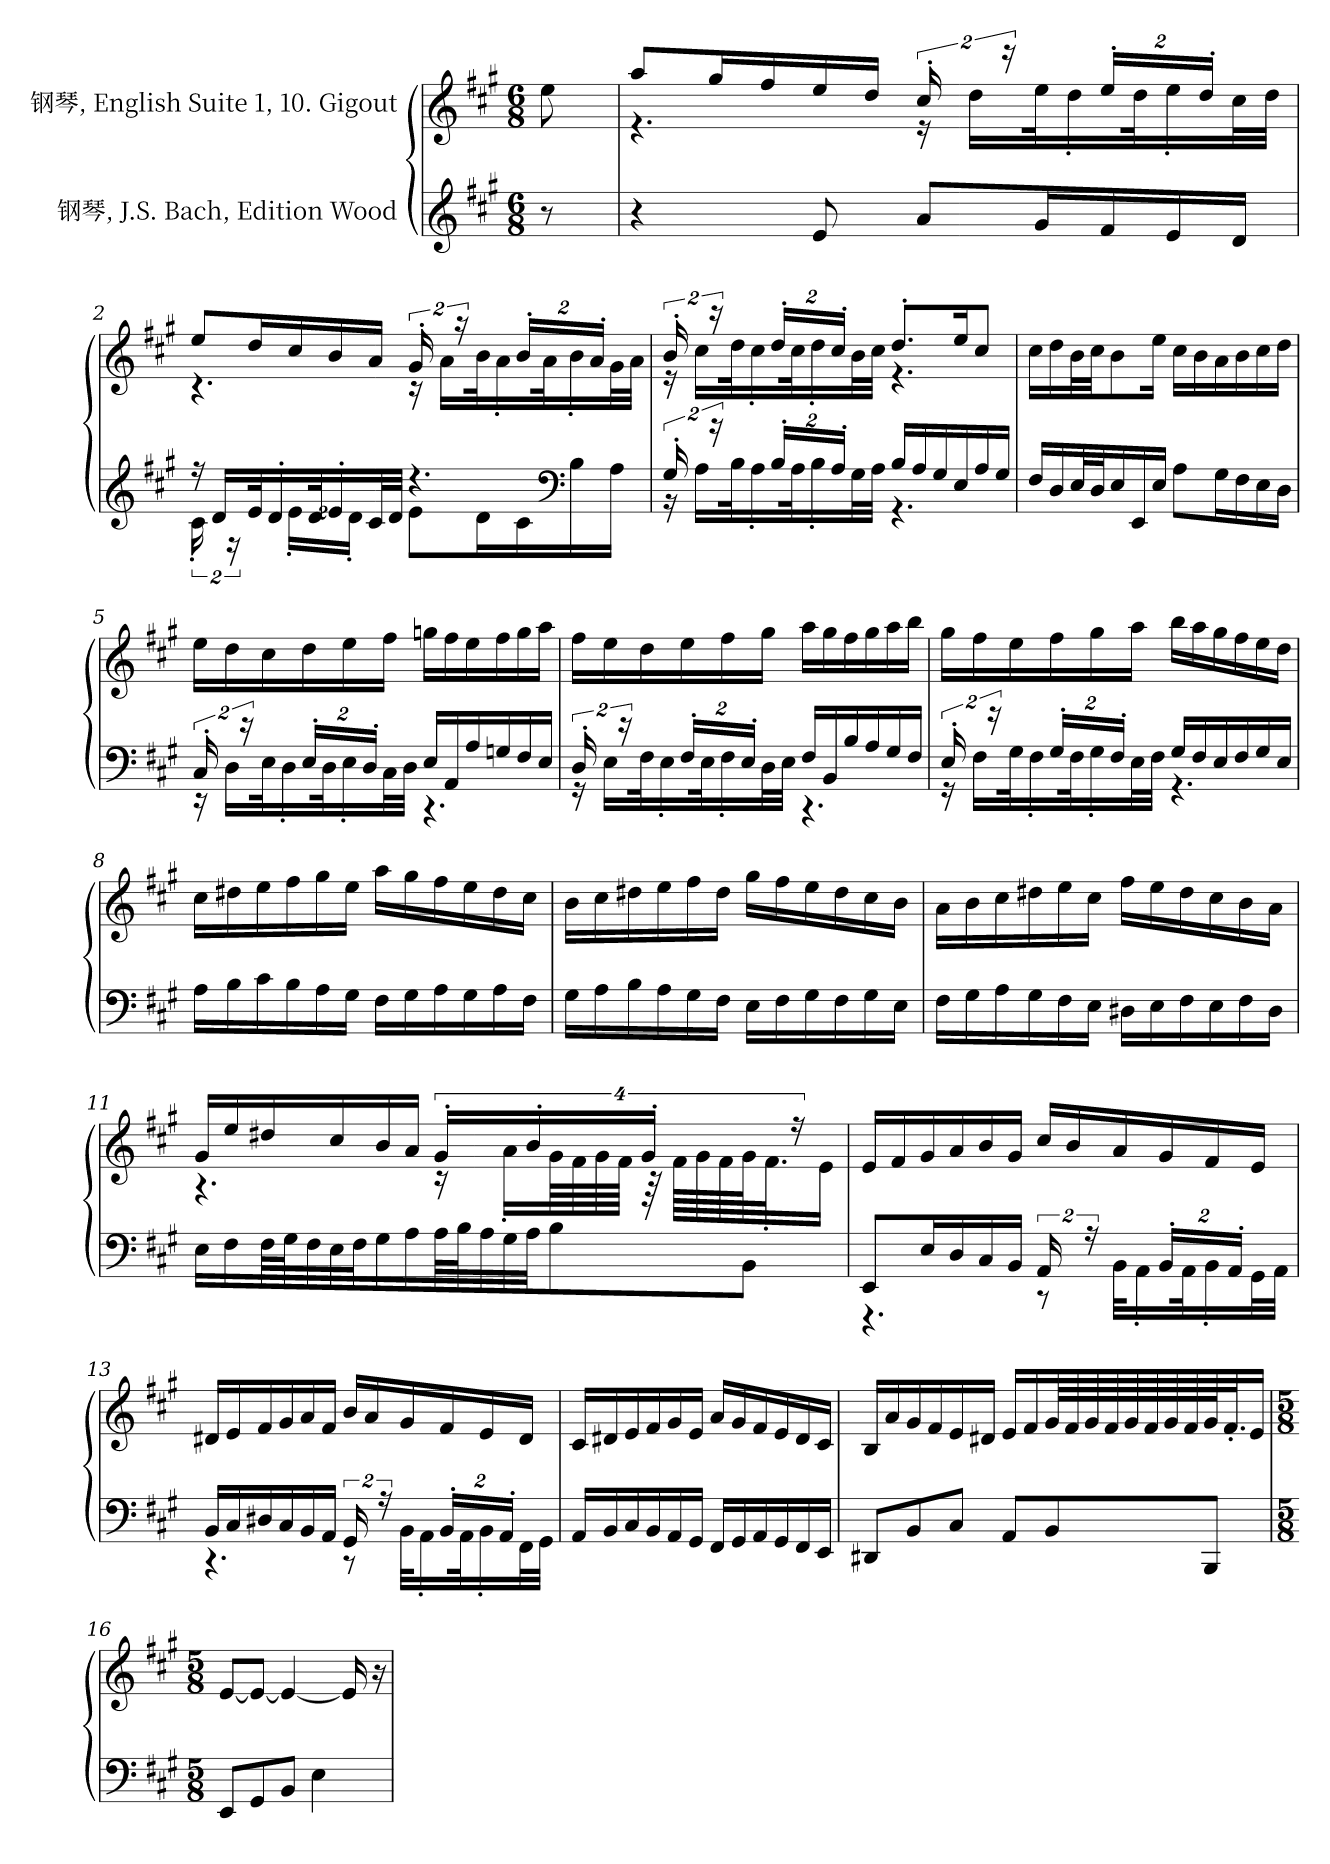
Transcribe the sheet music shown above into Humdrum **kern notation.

**kern	**kern
*part2	*part1
*staff2	*staff1
*I"钢琴, J.S. Bach, Edition Wood	*I"钢琴, English Suite 1, 10. Gigout
*clefG2	*clefG2
*k[f#c#g#]	*k[f#c#g#]
*M6/8	*M6/8
*MM99	*MM99
=	=
8r	8ee\
=1	=1
*	*^
4r	8aa/L	4.r
.	16gg#/L	.
.	16ff#/	.
8e/	16ee/	.
.	16dd/JJ	.
8a/L	32%3cc#'/	16r
.	.	16dd\LL
.	32%3r	.
16g#/L	.	32ee\K
.	.	16dd'\
16f#/	32%3ee'/L	.
.	.	32dd\K
16e/	.	16ee'\
.	32%3dd'/J	.
16d/JJ	.	32cc#\L
.	.	32dd\JJJ
!!LO:LB:g=z	!!
=2	=2	=2
*^	*	*
16r	32%3c#'\	8ee/L	4.r
16d/LL	.	.	.
.	32%3r	.	.
32e/K	.	16dd/L	.
16d'/	.	.	.
.	32%3e'\L	16cc#/	.
32d/K	.	.	.
16e'/	.	16b/	.
.	32%3d'\J	.	.
32c#/L	.	16a/JJ	.
32d/JJJ	.	.	.
4.r	8e\L	32%3g#'/	16r
.	.	.	16a\LL
.	.	32%3r	.
.	16d\L	.	32b\K
.	.	.	16a'\
.	16c#\	32%3b'/L	.
.	.	.	32a\K
*clefF4	*	*	*
.	16B\	.	16b'\
.	.	32%3a'/J	.
.	16A\JJ	.	32g#\L
.	.	.	32a\JJJ
=3	=3	=3	=3
32%3G#'/	16r	32%3b'/	16r
.	16A\LL	.	16cc#\LL
32%3r	.	32%3r	.
.	32B\K	.	32dd\K
.	16A'\	.	16cc#'\
32%3B'/L	.	32%3dd'/L	.
.	32A\K	.	32cc#\K
.	16B'\	.	16dd'\
32%3A'/J	.	32%3cc#'/J	.
.	32G#\L	.	32b\L
.	32A\JJJ	.	32cc#\JJJ
16B/LL	4.r	8.dd'/L	4.r
16A/	.	.	.
16G#/	.	.	.
16E/	.	16ee/K	.
16A/	.	8cc#/J	.
16G#/JJ	.	.	.
*v	*v	*	*
*	*v	*v
!!LO:LB:g=z
=4	=4
16F#/LL	16cc#\LL
16D/	16dd\
32E/L	32b\L
32D/J	32cc#\JJ
16E/	8b\
16EE/	.
16E/JJ	16ee\Jk
8A\L	16cc#\LL
.	16b\
16G#\L	16a\
16F#\	16b\
16E\	16cc#\
16D\JJ	16dd\JJ
=5	=5
*^	*
32%3C#'/	16r	16ee\LL
.	16D\LL	16dd\
32%3r	.	.
.	32E\K	16cc#\
.	16D'\	.
32%3E'/L	.	16dd\
.	32D\K	.
.	16E'\	16ee\
32%3D'/J	.	.
.	32C#\L	16ff#\JJ
.	32D\JJJ	.
16E/LL	4.r	16ggn\LL
16AA/	.	16ff#\
16A/	.	16ee\
16Gn/	.	16ff#\
16F#/	.	16gg\
16E/JJ	.	16aa\JJ
!!LO:LB:g=z
=6	=6	=6
32%3D'/	16r	16ff#\LL
.	16E\LL	16ee\
32%3r	.	.
.	32F#\K	16dd\
.	16E'\	.
32%3F#'/L	.	16ee\
.	32E\K	.
.	16F#'\	16ff#\
32%3E'/J	.	.
.	32D\L	16gg#\JJ
.	32E\JJJ	.
16F#/LL	4.r	16aa\LL
16BB/	.	16gg#\
16B/	.	16ff#\
16A/	.	16gg#\
16G#/	.	16aa\
16F#/JJ	.	16bb\JJ
=7	=7	=7
32%3E'/	16r	16gg#\LL
.	16F#\LL	16ff#\
32%3r	.	.
.	32G#\K	16ee\
.	16F#'\	.
32%3G#'/L	.	16ff#\
.	32F#\K	.
.	16G#'\	16gg#\
32%3F#'/J	.	.
.	32E\L	16aa\JJ
.	32F#\JJJ	.
16G#/LL	4.r	16bb\LL
16F#/	.	16aa\
16E/	.	16gg#\
16F#/	.	16ff#\
16G#/	.	16ee\
16E/JJ	.	16dd\JJ
*v	*v	*
!!LO:LB:g=z
=8	=8
16A\LL	16cc#\LL
16B\	16dd#X\
16c#\	16ee\
16B\	16ff#\
16A\	16gg#\
16G#\JJ	16ee\JJ
16F#\LL	16aa\LL
16G#\	16gg#\
16A\	16ff#\
16G#\	16ee\
16A\	16dd#\
16F#\JJ	16cc#\JJ
=9	=9
16G#\LL	16b\LL
16A\	16cc#\
16B\	16dd#X\
16A\	16ee\
16G#\	16ff#\
16F#\JJ	16dd#\JJ
16E\LL	16gg#\LL
16F#\	16ff#\
16G#\	16ee\
16F#\	16dd#\
16G#\	16cc#\
16E\JJ	16b\JJ
=10	=10
16F#\LL	16a\LL
16G#\	16b\
16A\	16cc#\
16G#\	16dd#X\
16F#\	16ee\
16E\JJ	16cc#\JJ
16D#X\LL	16ff#\LL
16E\	16ee\
16F#\	16dd#\
16E\	16cc#\
16F#\	16b\
16D#\JJ	16a\JJ
!!LO:LB:g=z
=11	=11
*	*^
16E\LL	16g#/LL	4.r
16F#\	16ee/	.
64F#\LL	16dd#X/	.
64G#\J	.	.
32F#\	.	.
32E\	16cc#/	.
32F#\J	.	.
16G#\	16b/	.
16A\	16a/JJ	.
64A\LL	32%3g#'/L	16r
64B\J	.	.
32A\	.	.
32G#\	.	16a'\LL
32A\JJ	32%3b'/	.
8B\	.	64g#\LL
.	.	64f#\
.	.	64g#\
.	.	64f#\JJJJ
.	32%3g#'/J	64r
.	.	64f#\LLLL
.	.	64g#\
.	.	64f#\
8BB\J	.	64g#\J
.	.	32.f#'\J
.	32%3r	.
.	.	16e\JJ
*	*v	*v
=12	=12
*^	*
8EE/L	4.r	16e/LL
.	.	16f#/
16E/L	.	16g#/
16D/	.	16a/
16C#/	.	16b/
16BB/JJ	.	16g#/JJ
32%3AA/	8r	16cc#/LL
.	.	16b/
32%3r	.	.
.	32BB\KLL	16a/
.	16AA'\	.
32%3BB'/L	.	16g#/
.	32AA\K	.
.	16BB'\	16f#/
32%3AA'/J	.	.
.	32GG#\L	16e/JJ
.	32AA\JJJ	.
!!LO:PB:g=z
=13	=13	=13
16BB/LL	4.r	16d#X/LL
16C#/	.	16e/
16D#X/	.	16f#/
16C#/	.	16g#/
16BB/	.	16a/
16AA/JJ	.	16f#/JJ
32%3GG#/	8r	16b/LL
.	.	16a/
32%3r	.	.
.	32BB\KLL	16g#/
.	16AA'\	.
32%3BB'/L	.	16f#/
.	32AA\K	.
.	16BB'\	16e/
32%3AA'/J	.	.
.	32FF#\L	16d#/JJ
.	32GG#\JJJ	.
*v	*v	*
=14	=14
16AA/LL	16c#/LL
16BB/	16d#X/
16C#/	16e/
16BB/	16f#/
16AA/	16g#/
16GG#/JJ	16e/JJ
16FF#/LL	16a/LL
16GG#/	16g#/
16AA/	16f#/
16GG#/	16e/
16FF#/	16d#/
16EE/JJ	16c#/JJ
!!LO:LB:g=z
=15	=15
8DD#X/L	16B/LL
.	16a/
8BB/	16g#/
.	16f#/
8C#/J	16e/
.	16d#X/JJ
8AA/L	16e/LL
.	16f#/
8BB/	64g#/LL
.	64f#/
.	64g#/
.	64f#/
.	64g#/
.	64f#/
.	64g#/
.	64f#/
8BBB/J	64g#/J
.	32.f#'/J
.	16e/JJ
=16	=16
*M5/8	*M5/8
8EE/L	[8e/L
8GG#/	8e/J_
8BB/J	4e/_
4E\	.
.	16e/]
.	16r
=	=
*-	*-
